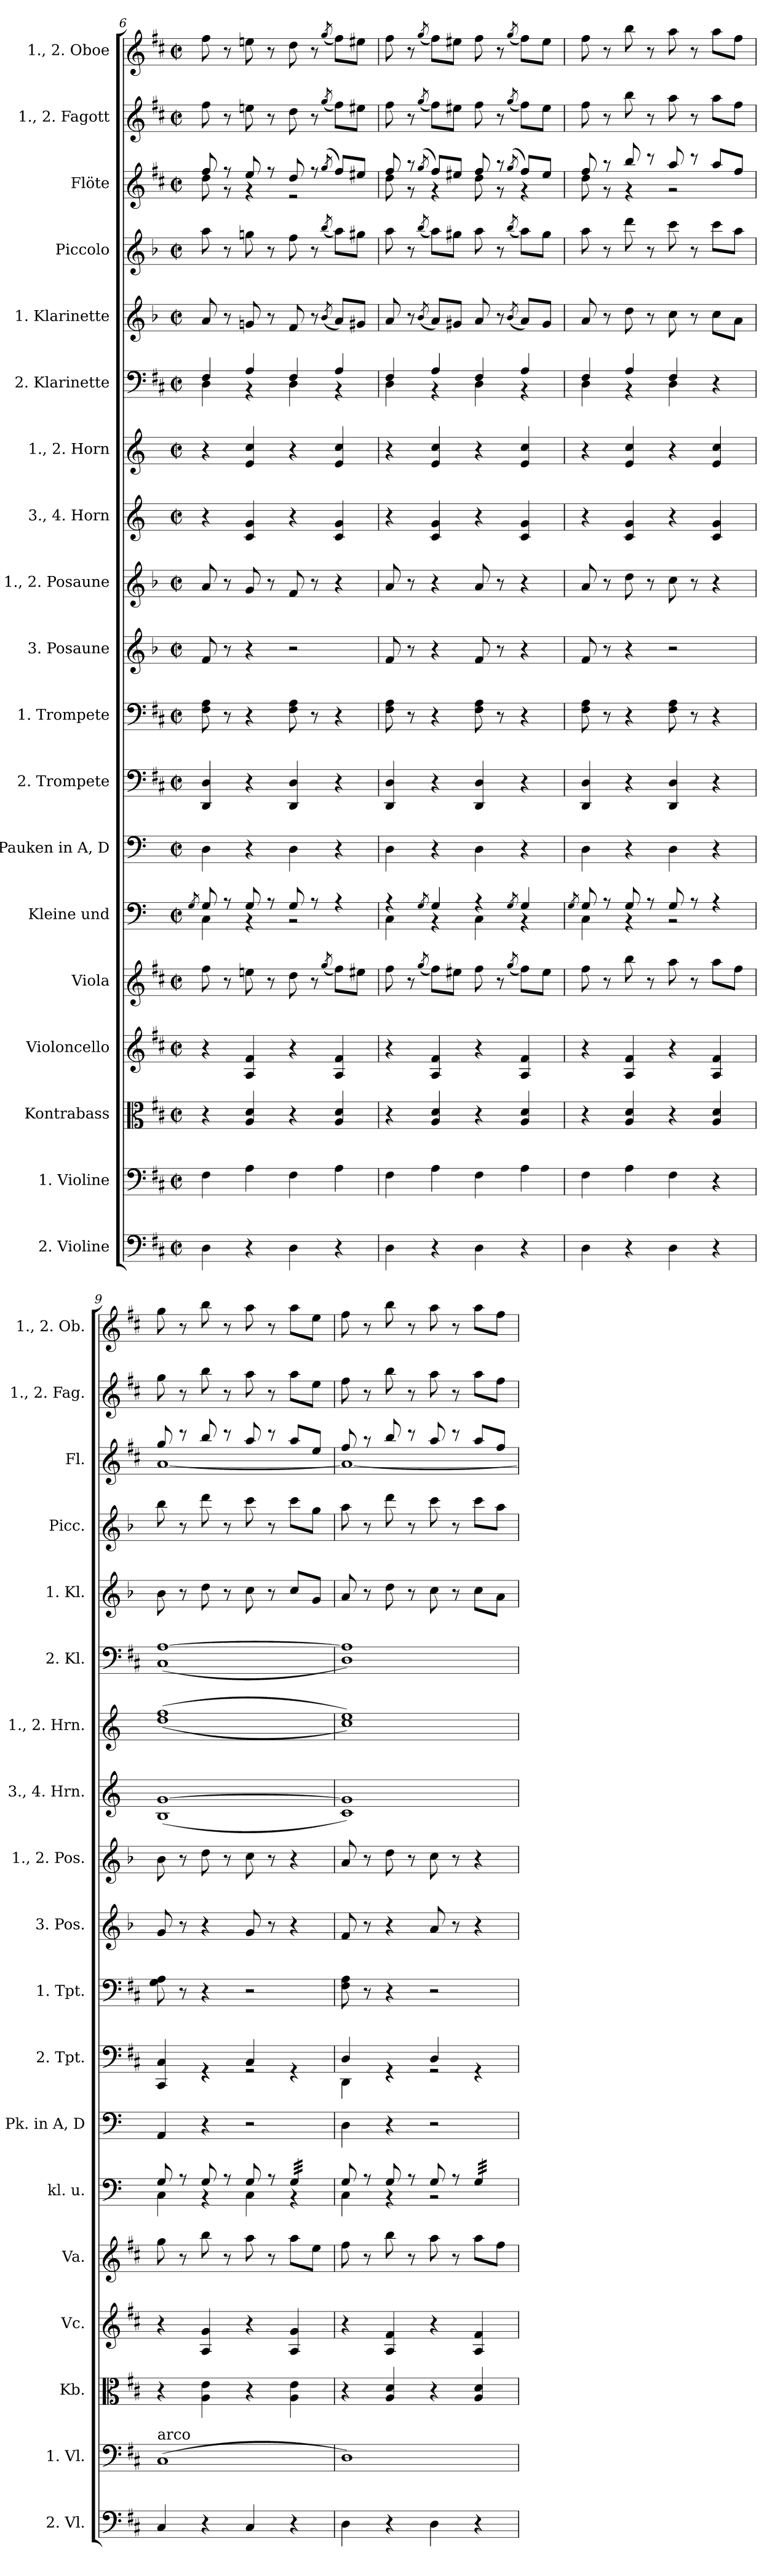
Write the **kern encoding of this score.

**kern	**kern	**kern	**kern	**kern	**kern	**kern	**kern	**kern	**kern	**kern	**kern	**kern	**kern	**kern	**kern	**kern	**kern	**kern
*part19	*part18	*part17	*part16	*part15	*part14	*part13	*part12	*part11	*part10	*part9	*part8	*part7	*part6	*part5	*part4	*part3	*part2	*part1
*staff19	*staff18	*staff17	*staff16	*staff15	*staff14	*staff13	*staff12	*staff11	*staff10	*staff9	*staff8	*staff7	*staff6	*staff5	*staff4	*staff3	*staff2	*staff1
*I"2. Violine	*I"1. Violine	*I"Kontrabass	*I"Violoncello	*I"Viola	*I"Kleine und	*I"Pauken in A, D	*I"2. Trompete	*I"1. Trompete	*I"3. Posaune	*I"1., 2. Posaune	*I"3., 4. Horn	*I"1., 2. Horn	*I"2. Klarinette	*I"1. Klarinette	*I"Piccolo	*I"Flöte	*I"1., 2. Fagott	*I"1., 2. Oboe
*I'2. Vl.	*I'1. Vl.	*I'Kb.	*I'Vc.	*I'Va.	*I'kl. u.	*I'Pk. in A, D	*I'2. Tpt.	*I'1. Tpt.	*I'3. Pos.	*I'1., 2. Pos.	*I'3., 4. Hrn.	*I'1., 2. Hrn.	*I'2. Kl.	*I'1. Kl.	*I'Picc.	*I'Fl.	*I'1., 2. Fag.	*I'1., 2. Ob.
*clefF4	*clefF4	*clefC3	*clefG2	*clefG2	*clefF4	*clefF4	*clefF4	*clefF4	*clefG2	*clefG2	*clefG2	*clefG2	*clefF4	*clefG2	*clefG2	*clefG2	*clefG2	*clefG2
*ITrd7c12	*	*	*	*	*	*	*	*	*ITrd2c3	*ITrd2c3	*ITrd6c10	*ITrd6c10	*	*ITrd2c3	*ITrd2c3	*	*ITrd-7c-12	*
*k[f#c#]	*k[f#c#]	*k[f#c#]	*k[f#c#]	*k[f#c#]	*k[]	*k[]	*k[f#c#]	*k[f#c#]	*k[f#c#]	*k[f#c#]	*k[f#c#]	*k[f#c#]	*k[f#c#]	*k[f#c#]	*k[f#c#]	*k[f#c#]	*k[f#c#]	*k[f#c#]
*M2/2	*M2/2	*M2/2	*M2/2	*M2/2	*M2/2	*M2/2	*M2/2	*M2/2	*M2/2	*M2/2	*M2/2	*M2/2	*M2/2	*M2/2	*M2/2	*M2/2	*M2/2	*M2/2
*met(c|)	*met(c|)	*met(c|)	*met(c|)	*met(c|)	*met(c|)	*met(c|)	*met(c|)	*met(c|)	*met(c|)	*met(c|)	*met(c|)	*met(c|)	*met(c|)	*met(c|)	*met(c|)	*met(c|)	*met(c|)	*met(c|)
=6	=6	=6	=6	=6	=6	=6	=6	=6	=6	=6	=6	=6	=6	=6	=6	=6	=6	=6
.	.	.	.	.	8qG/	.	.	.	.	.	.	.	.	.	.	.	.	.
*	*	*	*	*	*^	*	*	*	*	*	*	*	*^	*	*	*^	*	*
4DD\	4F#\	4r	4r	8ff#\	8G/	4C\	4D\	4DD/ 4D/	8F#\ 8A\	8d/	8f#/	4r	4r	4F#/	4D\	8f#/	8ff#\	8ff#/	8dd\	8fff#\	8ff#\
.	.	.	.	8r	8r	.	.	.	8r	8r	8r	.	.	.	.	8r	8r	8r	8r	8r	8r
4r	4A\	4A/ 4d/	4A/ 4f#/	8een\	8G/	4r	4r	4r	4r	4r	8e/	4D/ 4A/	4F#/ 4d/	4A/	4r	8en/	8een\	8ee/	4r	8eeen\	8een\
.	.	.	.	8r	8r	.	.	.	.	.	8r	.	.	.	.	8r	8r	8r	.	8r	8r
4DD\	4F#\	4r	4r	8dd\	8G/	2r	4D\	4DD/ 4D/	8F#\ 8A\	2r	8d/	4r	4r	4F#/	4D\	8d/	8dd\	8dd/	2r	8ddd\	8dd\
.	.	.	.	8r	8r	.	.	.	8r	.	8r	.	.	.	.	8r	8r	8r	.	8r	8r
.	.	.	.	(<8qgg/	.	.	.	.	.	.	.	.	.	.	.	(<8qg/	(<8qgg/	(<8qgg/	.	(<8qggg/	(<8qgg/
4r	4A\	4A/ 4d/	4A/ 4f#/	8ff#\L)	4r	.	4r	4r	4r	.	4r	4D/ 4A/	4F#/ 4d/	4A/	4r	8f#/L)	8ff#\L)	8ff#/L)	.	8fff#\L)	8ff#\L)
.	.	.	.	8ee#X\J	.	.	.	.	.	.	.	.	.	.	.	8e#X/J	8ee#X\J	8ee#X/J	.	8eee#X\J	8ee#X\J
!!LO:PB:g=z
=7	=7	=7	=7	=7	=7	=7	=7	=7	=7	=7	=7	=7	=7	=7	=7	=7	=7	=7	=7	=7	=7
4DD\	4F#\	4r	4r	8ff#\	4r	4C\	4D\	4DD/ 4D/	8F#\ 8A\	8d/	8f#/	4r	4r	4F#/	4D\	8f#/	8ff#\	8ff#/	8dd\	8fff#\	8ff#\
.	.	.	.	8r	.	.	.	.	8r	8r	8r	.	.	.	.	8r	8r	8r	8r	8r	8r
.	.	.	.	(<8qgg/	8qG/	.	.	.	.	.	.	.	.	.	.	(<8qg/	(<8qgg/	(<8qgg/	.	(<8qggg/	(<8qgg/
4r	4A\	4A/ 4d/	4A/ 4f#/	8ff#\L)	4G/	4r	4r	4r	4r	4r	4r	4D/ 4A/	4F#/ 4d/	4A/	4r	8f#/L)	8ff#\L)	8ff#/L)	4r	8fff#\L)	8ff#\L)
.	.	.	.	8ee#X\J	.	.	.	.	.	.	.	.	.	.	.	8e#X/J	8ee#X\J	8ee#X/J	.	8eee#X\J	8ee#X\J
4DD\	4F#\	4r	4r	8ff#\	4r	4C\	4D\	4DD/ 4D/	8F#\ 8A\	8d/	8f#/	4r	4r	4F#/	4D\	8f#/	8ff#\	8ff#/	8dd\	8fff#\	8ff#\
.	.	.	.	8r	.	.	.	.	8r	8r	8r	.	.	.	.	8r	8r	8r	8r	8r	8r
.	.	.	.	(<8qgg/	8qG/	.	.	.	.	.	.	.	.	.	.	(<8qg/	(<8qgg/	(<8qgg/	.	(<8qggg/	(<8qgg/
4r	4A\	4A/ 4d/	4A/ 4f#/	8ff#\L)	4G/	4r	4r	4r	4r	4r	4r	4D/ 4A/	4F#/ 4d/	4A/	4r	8f#/L)	8ff#\L)	8ff#/L)	4r	8fff#\L)	8ff#\L)
.	.	.	.	8ee#\J	.	.	.	.	.	.	.	.	.	.	.	8e#/J	8ee#\J	8ee#/J	.	8eee#\J	8ee#\J
=8	=8	=8	=8	=8	=8	=8	=8	=8	=8	=8	=8	=8	=8	=8	=8	=8	=8	=8	=8	=8	=8
.	.	.	.	.	8qG/	.	.	.	.	.	.	.	.	.	.	.	.	.	.	.	.
4DD\	4F#\	4r	4r	8ff#\	8G/	4C\	4D\	4DD/ 4D/	8F#\ 8A\	8d/	8f#/	4r	4r	4F#/	4D\	8f#/	8ff#\	8ff#/	8dd\	8fff#\	8ff#\
.	.	.	.	8r	8r	.	.	.	8r	8r	8r	.	.	.	.	8r	8r	8r	8r	8r	8r
4r	4A\	4A/ 4d/	4A/ 4f#/	8bb\	8G/	4r	4r	4r	4r	4r	8b\	4D/ 4A/	4F#/ 4d/	4A/	4r	8b\	8bb\	8bb/	4r	8bbb\	8bb\
.	.	.	.	8r	8r	.	.	.	.	.	8r	.	.	.	.	8r	8r	8r	.	8r	8r
4DD\	4F#\	4r	4r	8aa\	8G/	2r	4D\	4DD/ 4D/	8F#\ 8A\	2r	8a\	4r	4r	4F#/	4D\	8a\	8aa\	8aa/	2r	8aaa\	8aa\
.	.	.	.	8r	8r	.	.	.	8r	.	8r	.	.	.	.	8r	8r	8r	.	8r	8r
4r	4r	4A/ 4d/	4A/ 4f#/	8aa\L	4r	.	4r	4r	4r	.	4r	4D/ 4A/	4F#/ 4d/	4r	4ryy	8a\L	8aa\L	8aa/L	.	8aaa\L	8aa\L
.	.	.	.	8ff#\J	.	.	.	.	.	.	.	.	.	.	.	8f#\J	8ff#\J	8ff#/J	.	8fff#\J	8ff#\J
=9	=9	=9	=9	=9	=9	=9	=9	=9	=9	=9	=9	=9	=9	=9	=9	=9	=9	=9	=9	=9	=9
*	*	*	*	*	*	*	*	*^	*	*	*	*^	*^	*	*	*	*	*	*	*	*
!	!LO:TX:a:t=arco	!	!	!	!	!	!	!	!	!	!	!	!	!	!	!	!	!	!	!	!	!	!	!
4CC#/	(>1C#	4r	4r	8gg\	8G/	4C\	4AA/	4CC#/ 4C#/	4ryy	8G\ 8A\	8e/	8g\	[1A	(<1C#	(>1g	(<1e	[1A	(<1C#	8g\	8gg\	8gg/	[1a	8ggg\	8gg\
.	.	.	.	8r	8r	.	.	.	.	8r	8r	8r	.	.	.	.	.	.	8r	8r	8r	.	8r	8r
4r	.	4A\ 4e\	4A/ 4g/	8bb\	8G/	4r	4r	4rGG	4rGG	4r	4r	8b\	.	.	.	.	.	.	8b\	8bb\	8bb/	.	8bbb\	8bb\
.	.	.	.	8r	8r	.	.	.	.	.	.	8r	.	.	.	.	.	.	8r	8r	8r	.	8r	8r
4CC#/	.	4r	4r	8aa\	8G/	4C\	2r	4C#/	2rGG	2r	8e/	8a\	.	.	.	.	.	.	8a\	8aa\	8aa/	.	8aaa\	8aa\
.	.	.	.	8r	8r	.	.	.	.	.	8r	8r	.	.	.	.	.	.	8r	8r	8r	.	8r	8r
*	*	*	*	*	*tremolo	*	*	*	*	*	*	*	*	*	*	*	*	*	*	*	*	*	*	*
4r	.	4A\ 4e\	4A/ 4g/	8aa\L	32G/LLL	4r	.	4rGG	.	.	4r	4r	.	.	.	.	.	.	8a/L	8aa\L	8aa/L	.	8aaa\L	8aa\L
.	.	.	.	.	32G/	.	.	.	.	.	.	.	.	.	.	.	.	.	.	.	.	.	.	.
.	.	.	.	.	32G/	.	.	.	.	.	.	.	.	.	.	.	.	.	.	.	.	.	.	.
.	.	.	.	.	32G/	.	.	.	.	.	.	.	.	.	.	.	.	.	.	.	.	.	.	.
.	.	.	.	8ee\J	32G/	.	.	.	.	.	.	.	.	.	.	.	.	.	8e/J	8ee\J	8ee/J	.	8eee\J	8ee\J
.	.	.	.	.	32G/	.	.	.	.	.	.	.	.	.	.	.	.	.	.	.	.	.	.	.
.	.	.	.	.	32G/	.	.	.	.	.	.	.	.	.	.	.	.	.	.	.	.	.	.	.
.	.	.	.	.	32G/JJJ	.	.	.	.	.	.	.	.	.	.	.	.	.	.	.	.	.	.	.
*	*	*	*	*	*Xtremolo	*	*	*	*	*	*	*	*	*	*	*	*	*	*	*	*	*	*	*
=10	=10	=10	=10	=10	=10	=10	=10	=10	=10	=10	=10	=10	=10	=10	=10	=10	=10	=10	=10	=10	=10	=10	=10	=10
4DD\	1D)	4r	4r	8ff#\	8G/	4C\	4D\	4D/	4DD\	8F#\ 8A\	8d/	8f#/	1A]	1D)	1f#)	1d)	1A]	1D)	8f#/	8ff#\	8ff#/	1a_	8fff#\	8ff#\
.	.	.	.	8r	8r	.	.	.	.	8r	8r	8r	.	.	.	.	.	.	8r	8r	8r	.	8r	8r
4r	.	4A/ 4d/	4A/ 4f#/	8bb\	8G/	4r	4r	4rGG	4rGG	4r	4r	8b\	.	.	.	.	.	.	8b\	8bb\	8bb/	.	8bbb\	8bb\
.	.	.	.	8r	8r	.	.	.	.	.	.	8r	.	.	.	.	.	.	8r	8r	8r	.	8r	8r
4DD\	.	4r	4r	8aa\	8G/	2r	2r	4D/	2rGG	2r	8f#/	8a\	.	.	.	.	.	.	8a\	8aa\	8aa/	.	8aaa\	8aa\
.	.	.	.	8r	8r	.	.	.	.	.	8r	8r	.	.	.	.	.	.	8r	8r	8r	.	8r	8r
*	*	*	*	*	*tremolo	*	*	*	*	*	*	*	*	*	*	*	*	*	*	*	*	*	*	*
4r	.	4A/ 4d/	4A/ 4f#/	8aa\L	32G/LLL	.	.	4rGG	.	.	4r	4r	.	.	.	.	.	.	8a\L	8aa\L	8aa/L	.	8aaa\L	8aa\L
.	.	.	.	.	32G/	.	.	.	.	.	.	.	.	.	.	.	.	.	.	.	.	.	.	.
.	.	.	.	.	32G/	.	.	.	.	.	.	.	.	.	.	.	.	.	.	.	.	.	.	.
.	.	.	.	.	32G/	.	.	.	.	.	.	.	.	.	.	.	.	.	.	.	.	.	.	.
.	.	.	.	8ff#\J	32G/	.	.	.	.	.	.	.	.	.	.	.	.	.	8f#\J	8ff#\J	8ff#/J	.	8fff#\J	8ff#\J
.	.	.	.	.	32G/	.	.	.	.	.	.	.	.	.	.	.	.	.	.	.	.	.	.	.
.	.	.	.	.	32G/	.	.	.	.	.	.	.	.	.	.	.	.	.	.	.	.	.	.	.
.	.	.	.	.	32G/JJJ	.	.	.	.	.	.	.	.	.	.	.	.	.	.	.	.	.	.	.
*	*	*	*	*	*Xtremolo	*	*	*	*	*	*	*	*	*	*	*	*	*	*	*	*	*	*	*
*	*	*	*	*	*	*	*	*	*	*	*	*	*v	*v	*	*	*v	*v	*	*	*v	*v	*	*
*	*	*	*	*	*v	*v	*	*v	*v	*	*	*	*	*v	*v	*	*	*	*	*	*
=	=	=	=	=	=	=	=	=	=	=	=	=	=	=	=	=	=	=
*-	*-	*-	*-	*-	*-	*-	*-	*-	*-	*-	*-	*-	*-	*-	*-	*-	*-	*-
